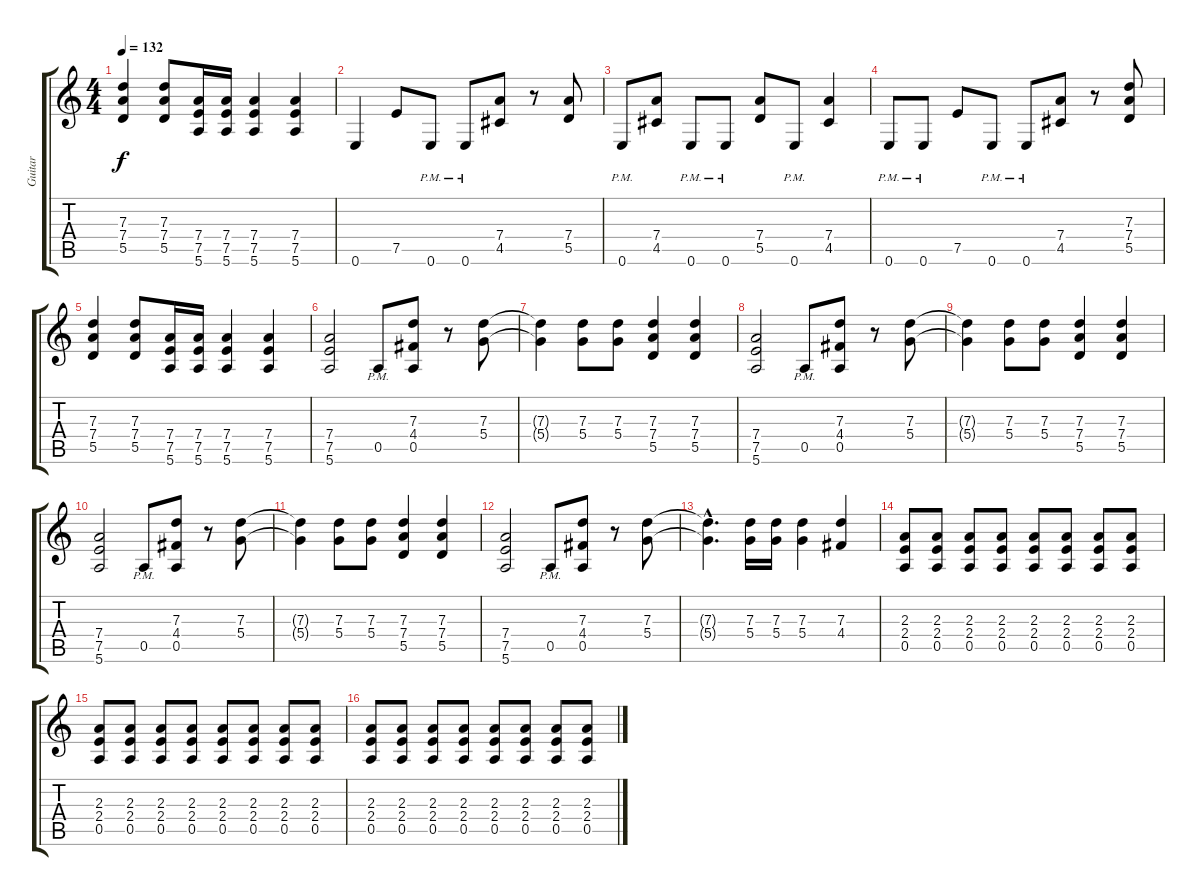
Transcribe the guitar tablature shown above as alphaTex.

\track ("Guitar" "Guitar") {instrument overdrivenguitar}
\staff {score tabs}
\tuning (E4 B3 G3 D3 A2 E2) {hide}
\ts (4 4)
\tempo 132
\clef g2
\ks c
(7.3 7.4 5.5).4{dy f} (7.3 7.4 5.5).8 (7.4 7.5 5.6).16 (7.4 7.5 5.6).16 (7.4 7.5 5.6).4 (7.4 7.5 5.6).4 |
0.6.4 7.5.8 0.6{pm}.8 0.6{pm}.8 (7.4 4.5).8 r.8 (7.4 5.5).8 |
0.6{pm}.8 (7.4 4.5).8 0.6{pm}.8 0.6{pm}.8 (7.4 5.5).8 0.6{pm}.8 (7.4 4.5).4 |
0.6{pm}.8 0.6{pm}.8 7.5.8 0.6{pm}.8 0.6{pm}.8 (7.4 4.5).8 r.8 (7.3 7.4 5.5).8 |
(7.3 7.4 5.5).4 (7.3 7.4 5.5).8 (7.4 7.5 5.6).16 (7.4 7.5 5.6).16 (7.4 7.5 5.6).4 (7.4 7.5 5.6).4 |
(7.4 7.5 5.6).2 0.5{pm}.8 (7.3 4.4 0.5).8 r.8 (7.3 5.4).8 |
(7.3{t} 5.4{t}).4 (7.3 5.4).8 (7.3 5.4).8 (7.3 7.4 5.5).4 (7.3 7.4 5.5).4 |
(7.4 7.5 5.6).2 0.5{pm}.8 (7.3 4.4 0.5).8 r.8 (7.3 5.4).8 |
(7.3{t} 5.4{t}).4 (7.3 5.4).8 (7.3 5.4).8 (7.3 7.4 5.5).4 (7.3 7.4 5.5).4 |
(7.4 7.5 5.6).2 0.5{pm}.8 (7.3 4.4 0.5).8 r.8 (7.3 5.4).8 |
(7.3{t} 5.4{t}).4 (7.3 5.4).8 (7.3 5.4).8 (7.3 7.4 5.5).4 (7.3 7.4 5.5).4 |
(7.4 7.5 5.6).2 0.5{pm}.8 (7.3 4.4 0.5).8 r.8 (7.3 5.4).8 |
(7.3{hac t} 5.4{hac t}).4{d} (7.3 5.4).16 (7.3 5.4).16 (7.3 5.4).4 (7.3 4.4).4 |
(2.3 2.4 0.5).8 (2.3 2.4 0.5).8 (2.3 2.4 0.5).8 (2.3 2.4 0.5).8 (2.3 2.4 0.5).8 (2.3 2.4 0.5).8 (2.3 2.4 0.5).8 (2.3 2.4 0.5).8 |
(2.3 2.4 0.5).8 (2.3 2.4 0.5).8 (2.3 2.4 0.5).8 (2.3 2.4 0.5).8 (2.3 2.4 0.5).8 (2.3 2.4 0.5).8 (2.3 2.4 0.5).8 (2.3 2.4 0.5).8 |
(2.3 2.4 0.5).8 (2.3 2.4 0.5).8 (2.3 2.4 0.5).8 (2.3 2.4 0.5).8 (2.3 2.4 0.5).8 (2.3 2.4 0.5).8 (2.3 2.4 0.5).8 (2.3 2.4 0.5).8
